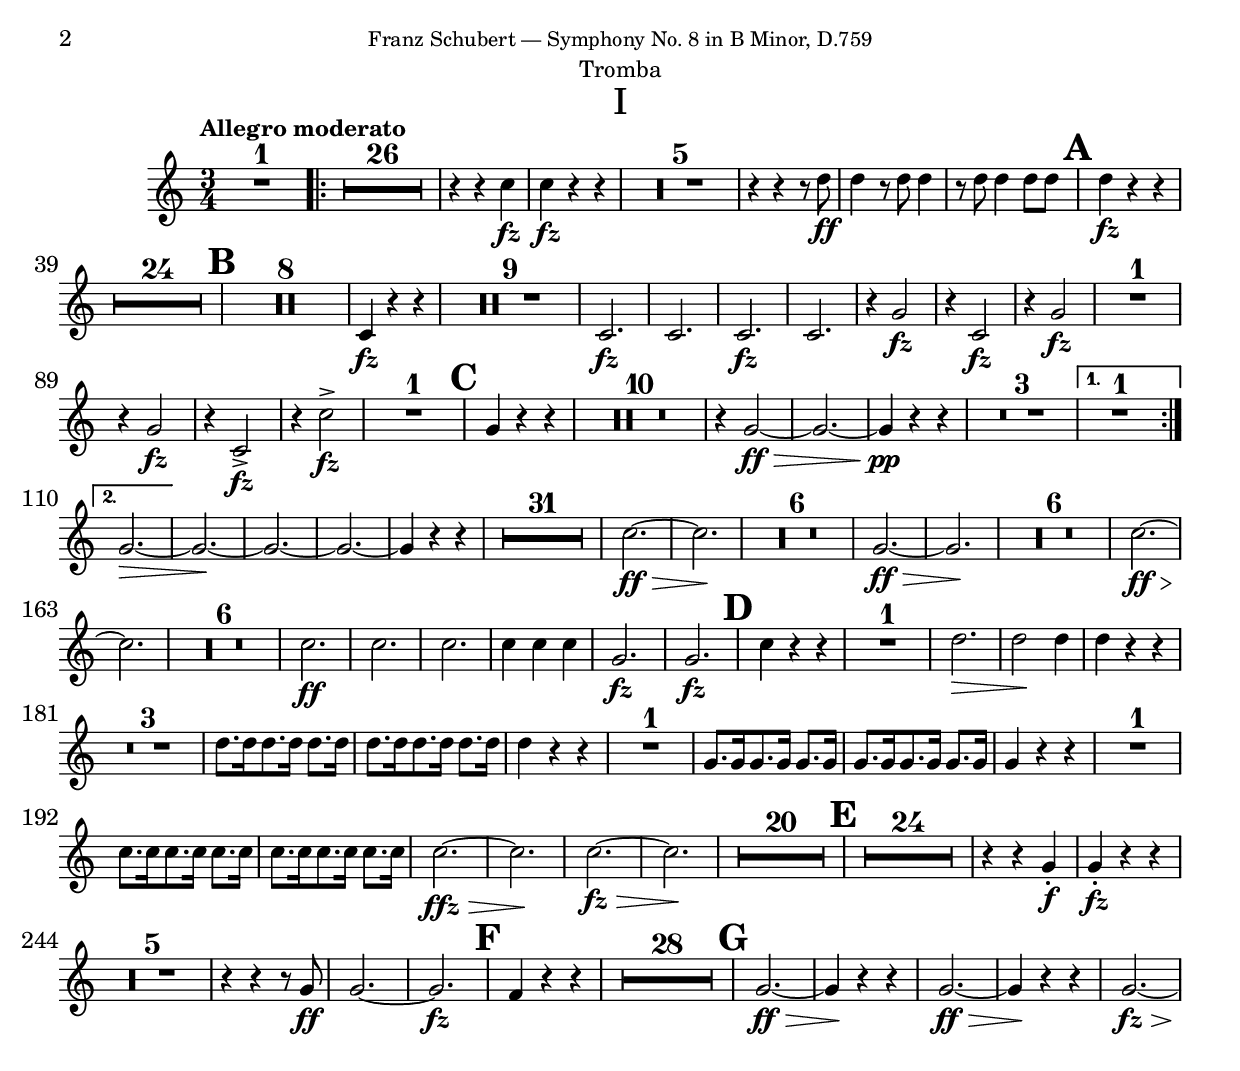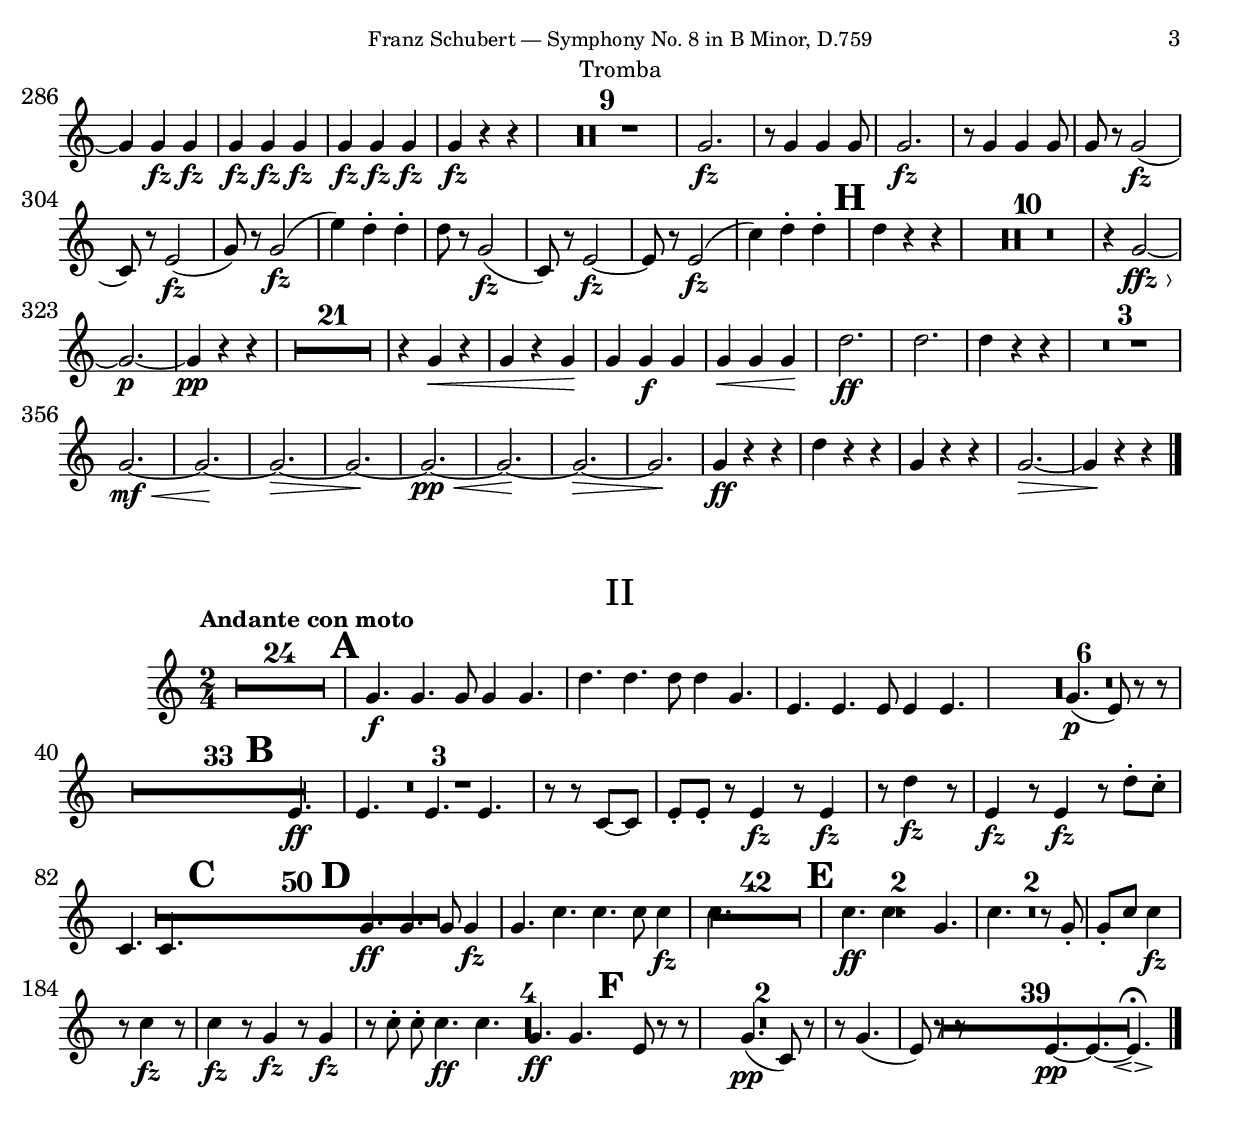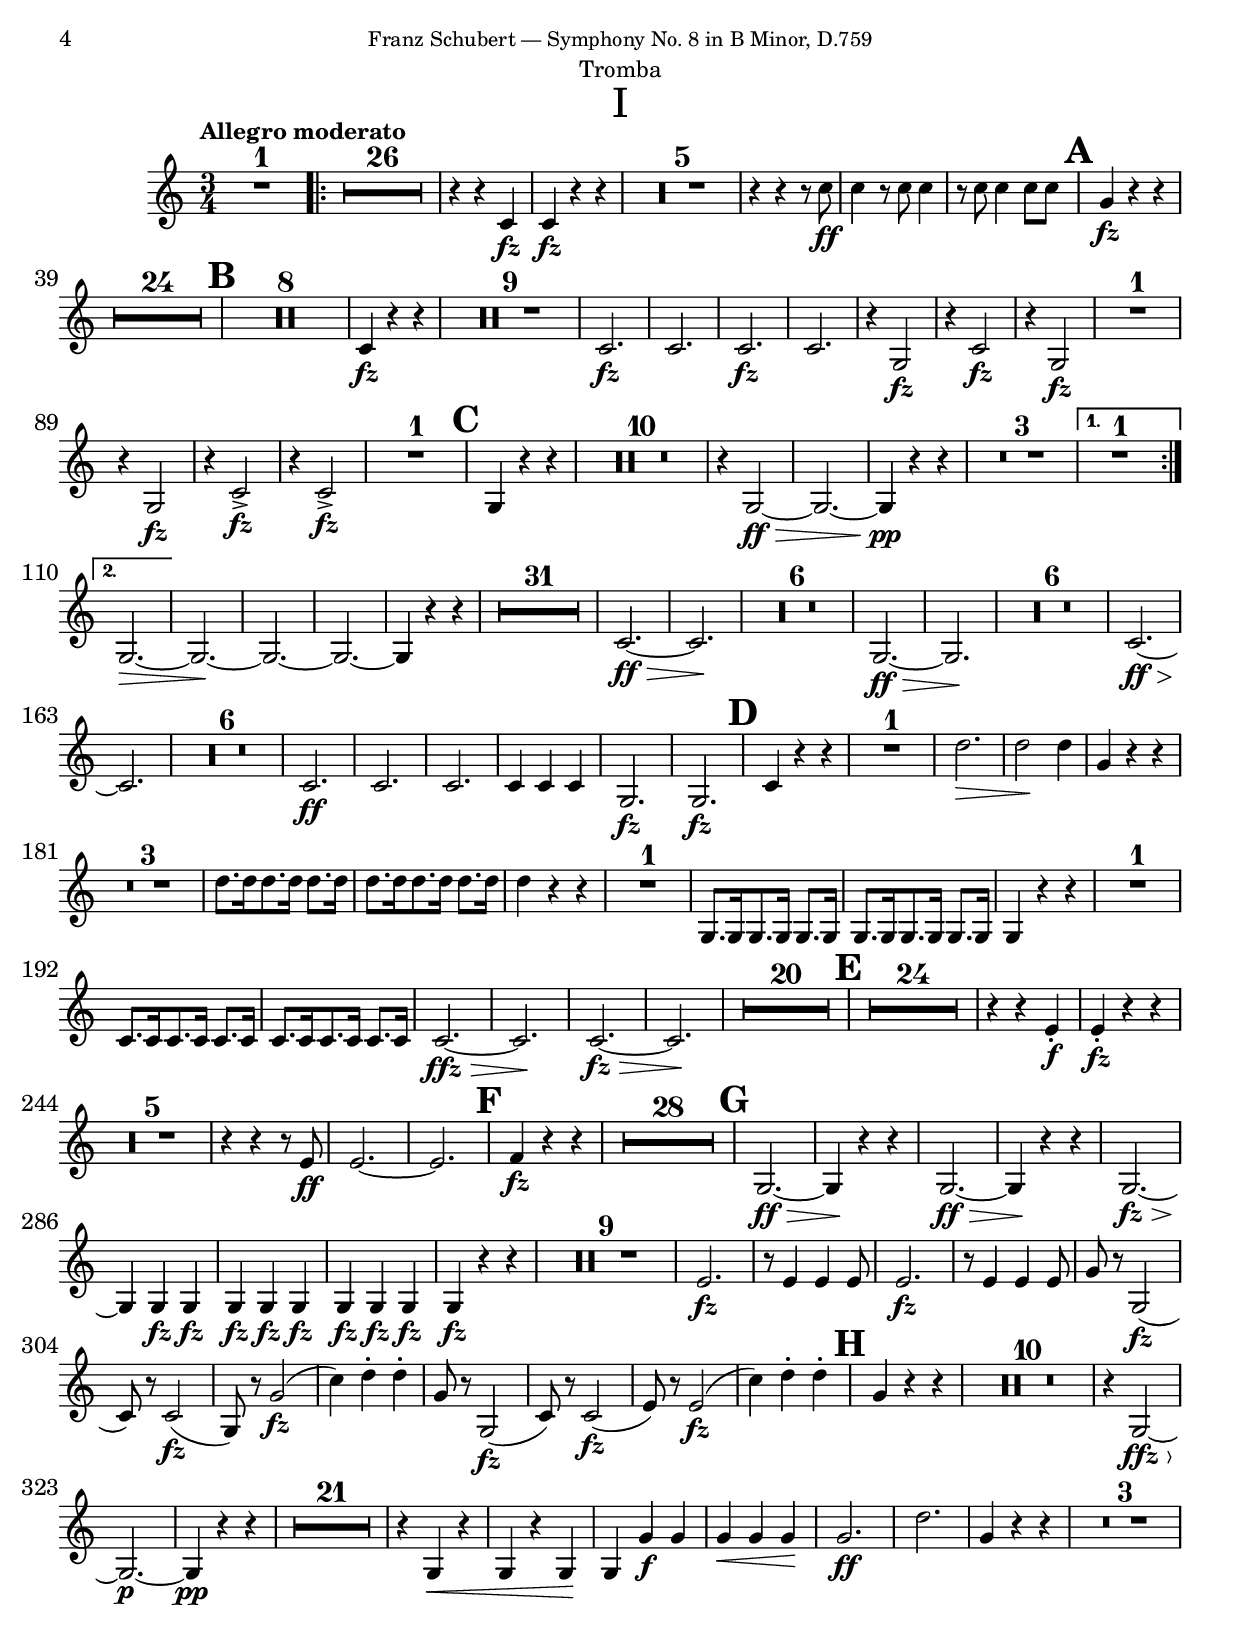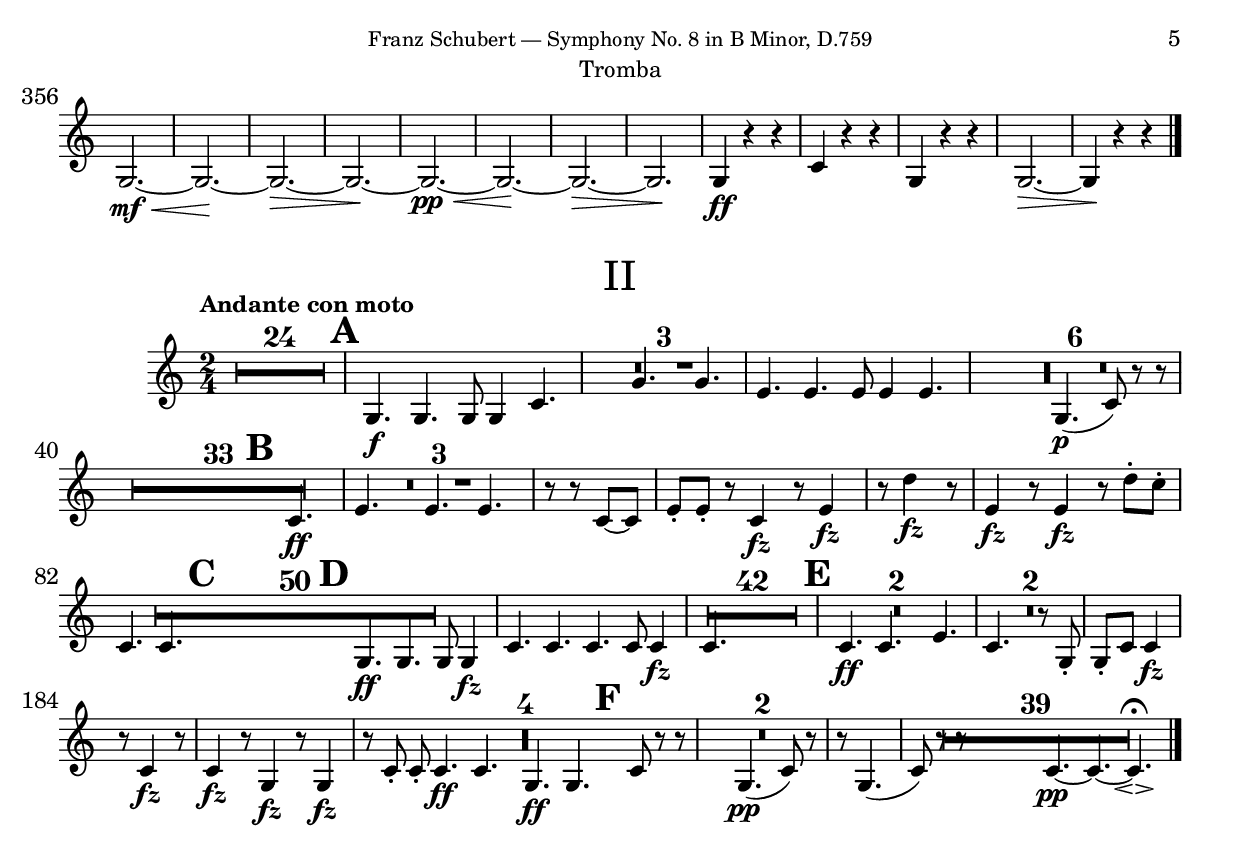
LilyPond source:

%###############################################################################
%#                                 H E A D E R                                 #
%###############################################################################
%
%  Composer           : Franz Schubert (1797 - 1828)
%  work               : Symphony No. 8 in B Minor, D.759
%  Source             : Franz Schubert's Werke, Serie I: Symphonien, No.8
%                       Leipzig Breitkopf & Härtel, 1885. Plate F.S. 8. 
%  Type of score      : Score for Trombe
%  Typesetter         : Sébastien MANEN
%  date of initiation : Sunday 12 February 2023, 19:55
%
%###############################################################################
%#                          I N C L U D E   F I L E S                          #
%###############################################################################
\version "2.22.1"
\include "./00-Common/Symph8_D759_Header.ily"
\include "./00-Common/Symph8_D759_PaperParts.ily"
%  work        : Schubert Symphony No. 8 in B minor, D.759
%  typesetter  : Sébastien MANEN
%  date        : Sunday 12 February 2023, 19:55
%###############################################################################
%#                           T I M E   S E C T I O N                           #
%###############################################################################
timeMvtI = {
	\time 3/4
}
timeMvtII = {
	\time 2/4
}


\include "./00-Common/Symph8_D759_LayoutParts.ily"
arco = \markup {\italic arco}
crescmarkup = \markup {\italic cresc.}
pizz = \markup {\italic pizz.}
dimmarkup = \markup {\italic dim.}
morendo = \markup {\italic {morendo}}
stacc = \markup {\italic stacc.}
becarre = \markup { \tiny \natural }
gp = \markup {G.P.}
decrescmarkup = \markup {\italic decresc.}

ffz = #(make-dynamic-script "ffz")
crescD = \tweak DynamicText.self-alignment-X #-0.5 \tweak DynamicText.font-size #1 #(make-dynamic-script (markup #:normal-text #:italic "cresc."))

un=^\markup {\tiny \number 1}
deux=^\markup {\tiny \number 2}
trois=^\markup {\tiny \number 3}
quatre=^\markup {\tiny \number 4}
cinq=^\markup {\tiny \number 5}
six=^\markup {\tiny \number 6}
sept=^\markup {\tiny \number 7}
huit=^\markup {\tiny \number 8}
neuf=^\markup {\tiny \number 9}
dix=^\markup {\tiny \number 10}
onze=^\markup {\tiny \number 11}

naturaltrillmark = \markup {
	\concat {
		\hspace #0.8
		\general-align #Y #CENTER {
			\musicglyph #"scripts.trill" 
			\hspace #0.45
			\teeny \natural 
		}
	}
}


mmrPos = #(define-music-function
	(position)
	(number?)
	#{
		\once \override MultiMeasureRest.staff-position = #(- position 2)
	#}
)

dynEO = #(define-music-function
	(offset)
	(pair?)
	#{
		\once \override DynamicText.extra-offset = #offset
		\once \override DynamicText.whiteout = ##t
		\once \override DynamicText.whiteout-style = #'outline
	#}
)

aIIEO = #(define-music-function
	(extraoffset)
	(pair?)
	#{
		\once \override CombineTextScript.extra-offset = #extraoffset
		\once \override CombineTextScript.whiteout = ##t
		\once \override CombineTextScript.whiteout-style = #'outline
	#}
)

aIIXoffset = #(define-music-function
	(offset)
	(number?)
	#{
		\once \override CombineTextScript.X-offset = #offset
	#}
)

markEO = #(define-music-function
	(offset)
	(pair?)
	#{
		\once \override TextScript.layer = #3
		\once \override TextScript.extra-offset = #offset
		\once \override TextScript.whiteout = ##t
		\once \override TextScript.whiteout-style = #'outline
	#}
)

noFlag = \once \omit Flag

stemOffset = #(define-music-function
	(offset)
	(number?)
	#{
		\once \offset length #offset Stem
	#}
)

beamOffset = #(define-music-function
	(position)
	(pair?)
	#{
		\once \offset positions #position Beam
	#}
)

hairpinShorten = #(define-music-function
	(shortLength)
	(pair?)
	#{
		\once \override Hairpin.shorten-pair = #shortLength
	#}
)

hairpinEO = #(define-music-function
	(offset)
	(pair?)
	#{
		\once \override Hairpin.extra-offset = #offset
		\once \override Hairpin.whiteout = ##t
		\once \override Hairpin.whiteout-style = #'outline
	#}
)

aIIOmit = \once \omit Voice.CombineTextScript

%%%%%%%%%%%%%%%%%%%%%%%%%%%%%%%%%%%%%%%%%%%%%%%%%%%%%%%%%%%%%%%%%%%%%%%%%%%%%%%%


%arpeggioPadding = #(define-music-function
%	(padding)
%	(number?)
%	#{
%		\once \override Voice.Arpeggio.padding = #padding
%	#}
%)

%beamGap = #(define-music-function
%	(gap)
%	(number?)
%	#{
%		\once \override Beam.auto-knee-gap = #gap
%	#}
%)


%beamLeftTwoRightOne = {
%	\set stemLeftBeamCount = #2
%	\set stemRightBeamCount = #1
%}

%beamLeftOneRightTwo = {
%	\set stemLeftBeamCount = #1
%	\set stemRightBeamCount = #2
%}

%setBeamTriple = { 
%	\set subdivideBeams = ##t
%	\set baseMoment = #(ly:make-moment 1/8)
%	\set beatStructure = 2,2,2
%}

%crescText = #(define-music-function
%	(cresctext)
%	(markup?)
%	#{
%		\once \set crescendoText = \markup {\italic { #cresctext } }
%		\once \set crescendoSpanner = #'text
%	#}
%)
%dimText = #(define-music-function
%	(cresctext)
%	(markup?)
%	#{
%		\once \set decrescendoText = \markup {\italic { #cresctext } }
%		\once \set decrescendoSpanner = #'text
%	#}
%)


%dynSpanYoffset = #(define-music-function
%	(offset)
%	(number?)
%	#{
%		\once \override DynamicTextSpanner.bound-details.right.Y = #offset
%	#}
%)


%InCueContext = {
%	\override Beam.beam-thickness = #0.30 % 0.30
%	\override StemTremolo.beam-thickness = #0.35 % 0.30
%	\override Beam.length-fraction = #0.67 % 0.8
%	\override Stem.length-fraction = #0.8 % 0.8
%%	\override Stem.length = #7
%%	\override Beam.length = #7
%	\set fontSize = #-3 %-3
%}

%OutCueContext = {
%	\revert Beam.beam-thickness
%	\revert StemTremolo.beam-thickness
%	\revert Beam.length-fraction
%	\revert Stem.length-fraction
%%	\override Stem.length = #7
%%	\override Beam.length = #7
%	\unset fontSize
%}


%mmrnDown = {
%	\once \override MultiMeasureRestNumber.direction = #-1 
%}

%mmrLength = #(define-music-function
%	(length)
%	(number?)
%	#{
%		\once \override MultiMeasureRest.space-increment = #length
%	#}
%)

%mmrMinLength = #(define-music-function
%	(length)
%	(number?)
%	#{
%		\once \override MultiMeasureRest.minimum-length = #length
%	#}
%)

%mmrCondens = \once \override MultiMeasureRest.springs-and-rods = #ly:spanner::set-spacing-rods 

%omitMMRN = \omit MultiMeasureRestNumber


%markXoffset = #(define-music-function
%	(offset)
%	(number?)
%	#{
%		\once \override Score.RehearsalMark.self-alignment-X = #(- offset)
%	#}
%)

%markYoffset = #(define-music-function
%	(offset)
%	(number?)
%	#{
%		\once \override Score.RehearsalMark.Y-offset = #offset
%	#}
%)

%noteShift = #(define-music-function
%	(shift)
%	(number?)
%	#{
%		\once \override NoteColumn.force-hshift = #shift
%	#}
%)

%no = {
%	\undo \omit MultiMeasureRestNumber
%}


%ni = {
%	\omit MultiMeasureRestNumber
%}

%ottavaShorten = #(define-music-function
%	(value)
%	(pair?)
%	#{
%		\once \override Staff.OttavaBracket.shorten-pair = #value
%	#}
%)

%setSextolet = {
%	\set subdivideBeams = ##t
%	\set baseMoment = #(ly:make-moment 1/8)
%	\set beatStructure = 2,2,2,2
%	\override TupletNumber.Y-offset = #-3
%	\override TupletNumber.avoid-slur = #'ignore
%}
%unsetSextolet = {
%	\set subdivideBeams = ##f
%	\revert TupletNumber.Y-offset
%	\revert TupletNumber.avoid-slur
%}


%textInSlur = {
%	%\once \override TextScript.outside-staff-priority = 0
%	\once \override TextScript.slur-padding = #0
%	\once \override TextScript.avoid-slur = #'around
%}

%textOsp = #(define-music-function
%	(prio)
%	(number?)
%	#{
%		\once \override TextScript.outside-staff-priority = #prio
%	#}
%)

%tempoDown = \once \override Score.MetronomeMark.direction = #-1 

%tempoXoffset = #(define-music-function
%	(offset)
%	(number?)
%	#{
%		\once \override Score.MetronomeMark.X-offset = #offset
%	#}
%)

%tempoExtraOffset = #(define-music-function
%	(offset)
%	(pair?)
%	#{
%		\once \override Score.MetronomeMark.extra-offset = #offset
%	#}
%)
%tempoEO = #(define-music-function
%	(offset)
%	(pair?)
%	#{
%		\once \override Score.MetronomeMark.extra-offset = #offset
%	#}
%)


%tupletOffset = #(define-music-function
%	(offset)
%	(number?)
%	#{
%		\once \override TupletNumber.Y-offset = #offset 
%	#}
%)

%tupletExtraOffset = #(define-music-function
%	(offset)
%	(pair?)
%	#{
%		\once \override TupletNumber.extra-offset = #offset 
%	#}
%)

%tupletAvoidSlur = \once \override TupletNumber.avoid-slur = #'ignore

%omitTupletNumber = \once \omit Voice.TupletNumber


%tremoloPosition = #(define-music-function
%	(position)
%	(number?)
%	#{
%		\once \override StemTremolo.Y-offset = #position
%	#}
%)

%trillSpanPadding = #(define-music-function
%	(padding)
%	(number?)
%	#{
%		\once \override TrillSpanner.bound-details.right.padding = #padding
%	#}
%)

%trillSpanCustom = #(define-music-function
%	(length markup)
%	(number? markup?)
%	% function to create a trill spanner with :
%	%	- specified length
%	%	- specified markup
%	#{
%		\once \override TrillSpanner.minimum-length = #length
%		\once \override TrillSpanner.springs-and-rods = #ly:spanner::set-spacing-rods
%		\once \override Score.TrillSpanner.bound-details.left.text = #markup
%	#}
%)

%trillSpanPadding = #(define-music-function
%	(padding)
%	(number?)
%	% function to create a trill spanner with :
%	%	- specified padding to avoid overlap
%	#{
%		\once \override TrillSpanner.bound-details.right.padding = #padding
%	#}
%)


%naturaltrill = \once \override TrillSpanner.bound-details.left.text = \markup {
%	\concat { 
%		\musicglyph #"scripts.trill" \translate #'(0.5 . 1.05) \tiny \natural 
%	}
%}
%flattrill = \once \override TrillSpanner.bound-details.left.text = \markup {
%	\concat { 
%		\musicglyph #"scripts.trill" \translate #'(0.6 . 0.52) \tiny \flat 
%	}
%}
%sharptrill = \once \override TrillSpanner.bound-details.left.text = \markup {
%	\concat { 
%		\musicglyph #"scripts.trill" \translate #'(0.5 . 1.05) \tiny \sharp  
%	}
%}

%trillflat = \markup { 
%	\general-align #X #CENTER 
%	\concat { 
%		\hspace #2.4 \musicglyph #"scripts.trill" 
%		\translate #'(0.5 . 0.49) \tiny \flat 
%	}
%}



%voltaShorten = #(define-music-function
%	(shortLength)
%	(pair?)
%	#{
%		\once \override Score.VoltaBracket.shorten-pair = #shortLength
%	#}
%)

%whiteoutRehearsalMark = {
%	\override Score.StaffSymbol.layer = #4
%	\override Score.RehearsalMark.layer = #3
%	\once \override Score.RehearsalMark.whiteout = ##t
%	%\once \override Score.RehearsalMark.whiteout-style = #'outline
%}


%whiteoutMarkup = {
%	\once \override Hairpin.layer = #4
%	\once \override TextScript.layer = #3
%	\once \override TextScript.whiteout = ##t
%	\once \override TextScript.whiteout-style = #'outline
%}

%whiteoutDynamic = {
%	\once \override DynamicText.whiteout = ##t
%	\once \override DynamicText.whiteout-style = #'outline
%}

%whiteoutMetronomeMark = {
%	\once \override Score.MetronomeMark.whiteout = ##t
%	\once \override Score.MetronomeMark.whiteout-style = #'outline
%}


%\include "./00-Common/Symph8_D759_NameStaff.ily"
%\include "./00-Common/Symph8_D759_NameGrandStaff.ily"
%\include "./00-Common/Symph8_D759_Format_Part01_Flauti.ily"
%  work        : Schubert Symphony No. 8 in B minor, D.759
%  typesetter  : Sébastien MANEN
%  date        : Sunday 12 February 2023, 19:55
%###############################################################################
%#                       T E M P I  C O N D U C T O R S                        #
%###############################################################################
tempiMvtI = {
	\tempo "Allegro moderato"
}
tempiMvtII = {
	\tempo "Andante con moto"
}
%###############################################################################
%#                            T E M P I   P A R T S                            #
%###############################################################################
tempiPartMvtI = {
	\tag #'(flautoI flautoII oboeI oboeII clarinettoI clarinettoII fagottoI
		fagottoII cornoI cornoII trombaI trombaII tromboneI tromboneII 
		tromboneIII timpani violinoI violinoII viola violoncello basso) {
		\tempo "Allegro moderato"
	}
}
tempiPartMvtII = {
	\tag #'(flautoI flautoII oboeI oboeII clarinettoI clarinettoII fagottoI
		fagottoII cornoI cornoII trombaI trombaII tromboneI tromboneII 
		tromboneIII timpani violinoI violinoII viola violoncello basso) {
		\tempo "Andante con moto"
	}
}


%  work        : Schubert Symphony No. 8 in B minor, D.759
%  typesetter  : Sébastien MANEN
%  date        : Sunday 12 February 2023, 19:55
%###############################################################################
%#                          M U S I C   S E C T I O N                          #
%###############################################################################
musicTrombaIMvtI = \relative c {
	\clef treble
	\key a \minor
	\transposition e
% mesures 1 à 5
	R2.
	\repeat volta 2 {
		R2.*26
% mesures 6 à 10
	
% mesures 11 à 15
	
% mesures 16 à 20
	
% mesures 21 à 25
	
% mesures 26 à 30
		
		
		r4 r c''\fz
		c\fz r r
		R2.*5
% mesures 31 à 35
		
		
		
		
		r4 r r8 d\ff
% mesures 36 à 40
		d4 r8 d d4
		r8 d d4 d8 d \mark \default
		d4\fz r r
		R2.*24
% mesures 41 à 45
	
% mesures 46 à 50
	
% mesures 51 à 55
	
% mesures 56 à 60
	
% mesures 61 à 65
		
		\mark \default
		R2.*8
% mesures 66 à 70
	
% mesures 71 à 75
		c,4\fz r r
		R2.*9
% mesures 76 à 80
	
% mesures 81 à 85
		c2.\fz
		c
		c\fz
		c
		r4 g'2\fz
% mesures 86 à 90
		r4 c,2\fz
		r4 g'2\fz
		R2.
		r4 g2\fz
		r4 c,2->\fz
% mesures 91 à 95
		r4 c'2->\fz
		R2. \mark \default
		g4 r r
		R2.*10
% mesures 96 à 100
	
% mesures 101 à 105
		
		
		
		r4 g2\ff\>~
		g2.~
% mesures 106 à 110
		g4\pp r r
		R2.*3
	}
	\alternative {
		{
			R2.
		}
		{
			g2.\>~
		}
	}
% mesures 111 à 115
	g~\!
	g~
	g~
	g4 r r
	R2.*31
% mesures 116 à 120
	
% mesures 121 à 125
	
% mesures 126 à 130
	
% mesures 131 à 135
	
% mesures 136 à 140
	
% mesures 141 à 145
	
% mesures 146 à 150
	c2.\ff\>~
	c\!
	R2.*6
	
	
% mesures 151 à 155
	
	
	
	g2.\ff\>~
	g\!
% mesures 156 à 160
	R2.*6
	
	
	
	
% mesures 161 à 165
	
	c2.\ff\>~
	c\!
	R2.*6
% mesures 166 à 170
	
	
	
	
	c2.\ff
% mesures 171 à 175
	c
	c
	c4 c c
	g2.\fz
	g\fz \mark \default
% mesures 176 à 180
	c4 r r
	R2.
	d2.\>
	d2\! d4
	d r r
% mesures 181 à 185
	R2.*3
	
	
	d8.[ d16 d8. d16] d8. d16
	d8.[ d16 d8. d16] d8. d16
% mesures 186 à 190
	d4 r r
	R2.
	g,8.[ g16 g8. g16] g8. g16
	g8.[ g16 g8. g16] g8. g16
	g4 r r
% mesures 191 à 195
	R2.
	c8.[ c16 c8. c16] c8. c16
	c8.[ c16 c8. c16] c8. c16
	c2.\ffz\>~
	c\!
% mesures 196 à 200
	c\fz\>~
	c\!
	R2.*20
% mesures 201 à 205
	
% mesures 206 à 210
	
% mesures 211 à 215
	
% mesures 216 à 220
	
	\mark \default
	R2.*24
% mesures 221 à 225
	
% mesures 226 à 230
	
% mesures 231 à 235
	
% mesures 236 à 240
	
% mesures 241 à 245
	
	r4 r g\f-.
	g-.\fz r r
	R2.*5
	
% mesures 246 à 250
	
	
	
	r4 r r8 g\ff
	g2.~
% mesures 251 à 255
	g\fz \mark \default
	f4 r r
	R2.*28
% mesures 256 à 260
	
% mesures 261 à 265
	
% mesures 266 à 270
	
% mesures 271 à 275
	
% mesures 276 à 280
	\mark \default
% mesures 281 à 285
	g2.\ff\>~
	g4\! r r
	g2.\ff\>~
	g4\! r r
	g2.\fz\>~
% mesures 286 à 290
	g4\! g\fz g\fz 
	g\fz g\fz g\fz 
	g\fz g\fz g\fz 
	g\fz  r r
	R2.*9
% mesures 291 à 295
	
% mesures 296 à 300
	
	
	
	g2.\fz
	r8 g4 g g8
% mesures 301 à 305
	g2.\fz
	r8 g4 g g8
	g r g2(\fz
	c,8) r e2(\fz
	g8) r g2(\fz
% mesures 306 à 310
	e'4) d-. d-.
	d8 r g,2(\fz
	c,8) r e2~\fz
	e8 r e2(\fz
	c'4) d-. d-. \mark \default
% mesures 311 à 315
	d r r
	R2.*10
% mesures 316 à 320
	
% mesures 321 à 325
	
	r4 g,2\ffz\>~
	g2.\p~
	g4\pp r r
	R2.*21
% mesures 326 à 330
	
% mesures 331 à 335
	
% mesures 336 à 340
	
% mesures 341 à 345
	
% mesures 346 à 350
	r4 g\< r
	g r g\!
	g g\f g
	g\< g g\!
	d'2.\ff
% mesures 351 à 355
	d
	d4 r r
	R2.*3
	
	
% mesures 356 à 360
	g,2.\mf\<~
	g~\!
	g\>~
	g~\!
	g\pp\<~
% mesures 361 à 365
	g~\!
	g\>~
	g\!
	g4\ff r r
	d' r r
% mesures 366 à 368
	g, r r
	g2.~\>
	g4\! r r \bar "|."
}

%  work        : Schubert Symphony No. 8 in B minor, D.759
%  typesetter  : Sébastien MANEN
%  date        : Sunday 12 February 2023, 19:55
%###############################################################################
%#                          M U S I C   S E C T I O N                          #
%###############################################################################
musicTrombaIIMvtI = \relative c {
	\clef treble
	\key a \minor
	\transposition e
% mesures 1 à 5
	R2.
	\repeat volta 2 {
		R2.*26
% mesures 6 à 10
	
% mesures 11 à 15
	
% mesures 16 à 20
	
% mesures 21 à 25
	
% mesures 26 à 30
		
		
		r4 r c'\fz
		c\fz r r
		R2.*5
% mesures 31 à 35
		
		
		
		
		r4 r r8 c'\ff
% mesures 36 à 40
		c4 r8 c c4
		r8 c c4 c8 c \mark \default
		g4\fz r r
		R2.*24
% mesures 41 à 45
	
% mesures 46 à 50
	
% mesures 51 à 55
	
% mesures 56 à 60
	
% mesures 61 à 65
		
		\mark \default
		R2.*8
% mesures 66 à 70
	
% mesures 71 à 75
		c,4\fz r r
		R2.*9
% mesures 76 à 80
	
% mesures 81 à 85
		c2.\fz
		c
		c\fz
		c
		r4 g2\fz
% mesures 86 à 90
		r4 c2\fz
		r4 g2\fz
		R2.
		r4 g2\fz
		r4 c2->\fz
% mesures 91 à 95
		r4 c2->\fz
		R2. \mark \default
		g4 r r
		R2.*10
% mesures 96 à 100
	
% mesures 101 à 105
		
		
		
		r4 g2\ff\>~
		g2.~
% mesures 106 à 110
		g4\pp r r
		R2.*3
	}
	\alternative {
		{
			R2.
		}
		{
			g2.\>~
		}
	}
% mesures 111 à 115
	g~\!
	g~
	g~
	g4 r r
	R2.*31
% mesures 116 à 120
	
% mesures 121 à 125
	
% mesures 126 à 130
	
% mesures 131 à 135
	
% mesures 136 à 140
	
% mesures 141 à 145
	
% mesures 146 à 150
	c2.\ff\>~
	c\!
	R2.*6
	
	
% mesures 151 à 155
	
	
	
	g2.\ff\>~
	g\!
% mesures 156 à 160
	R2.*6
	
	
	
	
% mesures 161 à 165
	
	c2.\ff\>~
	c\!
	R2.*6
% mesures 166 à 170
	
	
	
	
	c2.\ff
% mesures 171 à 175
	c
	c
	c4 c c
	g2.\fz
	g\fz \mark \default
% mesures 176 à 180
	c4 r r
	R2.
	d'2.\>
	d2\! d4
	g, r r
% mesures 181 à 185
	R2.*3
	
	
	d'8.[ d16 d8. d16] d8. d16
	d8.[ d16 d8. d16] d8. d16
% mesures 186 à 190
	d4 r r
	R2.
	g,,8.[ g16 g8. g16] g8. g16
	g8.[ g16 g8. g16] g8. g16
	g4 r r
% mesures 191 à 195
	R2.
	c8.[ c16 c8. c16] c8. c16
	c8.[ c16 c8. c16] c8. c16
	c2.\ffz\>~
	c\!
% mesures 196 à 200
	c\fz\>~
	c\!
	R2.*20
% mesures 201 à 205
	
% mesures 206 à 210
	
% mesures 211 à 215
	
% mesures 216 à 220
	
	\mark \default
	R2.*24
% mesures 221 à 225
	
% mesures 226 à 230
	
% mesures 231 à 235
	
% mesures 236 à 240
	
% mesures 241 à 245
	
	r4 r e\f-.
	e-.\fz r r
	R2.*5
	
% mesures 246 à 250
	
	
	
	r4 r r8 e\ff
	e2.~
% mesures 251 à 255
	e \mark \default
	f4\fz r r
	R2.*28
% mesures 256 à 260
	
% mesures 261 à 265
	
% mesures 266 à 270
	
% mesures 271 à 275
	
% mesures 276 à 280
	\mark \default
% mesures 281 à 285
	g,2.\ff\>~
	g4\! r r
	g2.\ff\>~
	g4\! r r
	g2.\fz\>~
% mesures 286 à 290
	g4\! g\fz g\fz 
	g\fz g\fz g\fz 
	g\fz g\fz g\fz 
	g\fz  r r
	R2.*9
% mesures 291 à 295
	
% mesures 296 à 300
	
	
	
	e'2.\fz
	r8 e4 e e8
% mesures 301 à 305
	e2.\fz
	r8 e4 e e8
	g r g,2(\fz
	c8) r c2(\fz
	g8) r g'2(\fz
% mesures 306 à 310
	c4) d-. d-.
	g,8 r g,2\fz(
	c8) r c2\fz(
	e8) r e2(\fz
	c'4) d-. d-. \mark \default
% mesures 311 à 315
	g, r r
	R2.*10
% mesures 316 à 320
	
% mesures 321 à 325
	
	r4 g,2\ffz\>~
	g2.\p~
	g4\pp r r
	R2.*21
% mesures 326 à 330
	
% mesures 331 à 335
	
% mesures 336 à 340
	
% mesures 341 à 345
	
% mesures 346 à 350
	r4 g\< r
	g r g\!
	g g'\f g
	g\< g g\!
	g2.\ff
% mesures 351 à 355
	d'
	g,4 r r
	R2.*3
	
	
% mesures 356 à 360
	g,2.\mf\<~
	g~\!
	g\>~
	g~\!
	g\pp\<~
% mesures 361 à 365
	g~\!
	g\>~
	g\!
	g4\ff r r
	c r r
% mesures 366 à 368
	g r r
	g2.~\>
	g4\! r r \bar "|."
}

%  work        : Schubert Symphony No. 8 in B minor, D.759
%  typesetter  : Sébastien MANEN
%  date        : Sunday 12 February 2023, 19:55
%###############################################################################
%#                          M U S I C   S E C T I O N                          #
%###############################################################################
musicTrombaIMvtII = \relative c'' {
	\clef treble
	\key c \major
	\transposition e
% mesures 1 à 5
	R4.*32
% mesures 6 à 10
	
% mesures 11 à 15
	
% mesures 16 à 20
	
% mesures 21 à 25
	
% mesures 26 à 30
	
% mesures 31 à 35
	
	\mark \default
	g4.\f
	g
	g8 g4
% mesures 36 à 40
	g4. 
	d' 
	d
	d8 d4 
	g,4.
% mesures 41 à 45
	e
	e
	e8 e4
	e4.
	R4.*6
% mesures 46 à 50
	
% mesures 51 à 55
	g4.(\p
	e8) r r
	R4.*43
% mesures 56 à 60
	
% mesures 61 à 65
	
% mesures 66 à 70
	
% mesures 71 à 75
	
% mesures 76 à 80
	
% mesures 81 à 85
	
% mesures 86 à 90
	
% mesures 91 à 95
	
	
	
	
	\mark \default
% mesures 96 à 100
	e4.\ff
	e 
	R4.
	e
	e
% mesures 101 à 105
	r8 r c~
	c e-. e-. 
	r e4\fz
	r8 e4\fz
	r8 d'4\fz
% mesures 106 à 110
	r8 e,4\fz
	r8 e4\fz
	r8 d'-. c-.
	c,4.
	c \mark \default
% mesures 111 à 115
	R4.*63
% mesures 116 à 120
	
% mesures 121 à 125
	
% mesures 126 à 130
	
% mesures 131 à 135
	
% mesures 136 à 140
	
% mesures 141 à 145
	
% mesures 146 à 150
	
% mesures 151 à 155
	
% mesures 156 à 160
	
% mesures 161 à 165
	
% mesures 166 à 170
	
% mesures 171 à 175
	
	
	\mark \default
	g'4.\ff
	g
% mesures 176 à 180
	g8 g4\fz
	g4.
	c
	c
	c8 c4\fz
% mesures 181 à 185
	c4.
	R4.*55
% mesures 186 à 190
	
% mesures 191 à 195
	
% mesures 196 à 200
	
% mesures 201 à 205
	
% mesures 206 à 210
	
% mesures 211 à 215
	
% mesures 216 à 220
	
% mesures 221 à 225
	
% mesures 226 à 230
	
% mesures 231 à 235
	
% mesures 236 à 240
	\mark \default
	c4.\ff
	c
	R4.
	g
% mesures 241 à 245
	c
	R4.
	r8 g-. g-.
	c8 c4\fz
	r8 c4\fz
% mesures 246 à 250
	r8 c4\fz
	r8 g4\fz
	r8 g4\fz
	r8 c-. c-.
	c4.\ff
% mesures 251 à 255
	c
	R4.*2
	
	g4.\ff
	g \mark \default
% mesures 256 à 260
	e8 r r
	R4.
	g4.\pp(
	c,8) r r
	g'4.(
% mesures 261 à 265
	e8) r r
	R4.*48
% mesures 266 à 270
	
% mesures 271 à 275
	
% mesures 276 à 280
	
% mesures 281 à 285
	
% mesures 286 à 290
	
% mesures 291 à 295
	
% mesures 296 à 300
	
% mesures 301 à 305
	
% mesures 306 à 310
	
	
	
	
	e4.\pp~
% mesures 311 à 312
	e~
	e\fermata\espressivo \bar "|."
}

%  work        : Schubert Symphony No. 8 in B minor, D.759
%  typesetter  : Sébastien MANEN
%  date        : Sunday 12 February 2023, 19:55
%###############################################################################
%#                          M U S I C   S E C T I O N                          #
%###############################################################################
musicTrombaIIMvtII = \relative c' {
	\clef treble
	\key c \major
	\transposition e
% mesures 1 à 5
	R4.*32
% mesures 6 à 10
	
% mesures 11 à 15
	
% mesures 16 à 20
	
% mesures 21 à 25
	
% mesures 26 à 30
	
% mesures 31 à 35
	
	\mark \default
	g4.\f
	g
	g8 g4
% mesures 36 à 40
	c4.
	R4.
	g'
	R4.
	g4.
% mesures 41 à 45
	e
	e
	e8 e4
	e4.
	R4.*6
% mesures 46 à 50
	
% mesures 51 à 55
	g,4.(\p
	c8) r r
	R4.*43
% mesures 56 à 60
	
% mesures 61 à 65
	
% mesures 66 à 70
	
% mesures 71 à 75
	
% mesures 76 à 80
	
% mesures 81 à 85
	
% mesures 86 à 90
	
% mesures 91 à 95
	
	
	
	
	\mark \default
% mesures 96 à 100
	c4.\ff
	e
	R4.
	e
	e
% mesures 101 à 105
	r8 r c~
	c e-. e-.
	r c4\fz
	r8 e4\fz
	r8 d'4\fz
% mesures 106 à 110
	r8 e,4\fz
	r8 e4\fz
	r8 d'-. c-.
	c,4.
	c \mark \default
% mesures 111 à 115
	R4.*63
% mesures 116 à 120
	
% mesures 121 à 125
	
% mesures 126 à 130
	
% mesures 131 à 135
	
% mesures 136 à 140
	
% mesures 141 à 145
	
% mesures 146 à 150
	
% mesures 151 à 155
	
% mesures 156 à 160
	
% mesures 161 à 165
	
% mesures 166 à 170
	
% mesures 171 à 175
	
	
	\mark \default
	g4.\ff
	g
% mesures 176 à 180
	g8 g4\fz
	c4.
	c
	c
	c8 c4\fz
% mesures 181 à 185
	c4.
	R4.*55
% mesures 186 à 190
	
% mesures 191 à 195
	
% mesures 196 à 200
	
% mesures 201 à 205
	
% mesures 206 à 210
	
% mesures 211 à 215
	
% mesures 216 à 220
	
% mesures 221 à 225
	
% mesures 226 à 230
	
% mesures 231 à 235
	
% mesures 236 à 240
	\mark \default
	c4.\ff
	c
	R4.
	e
% mesures 241 à 245
	c
	R4.
	r8 g-. g-.
	c8 c4\fz
	r8 c4\fz
% mesures 246 à 250
	r8 c4\fz
	r8 g4\fz
	r8 g4\fz
	r8 c-. c-.
	c4.\ff
% mesures 251 à 255
	c
	R4.*2
	
	g4.\ff
	g \mark \default
% mesures 256 à 260
	c8 r r
	R4.
	g4.\pp(
	c8) r r
	g4.(
% mesures 261 à 265
	c8) r r
	R4.*48
% mesures 266 à 270
	
% mesures 271 à 275
	
% mesures 276 à 280
	
% mesures 281 à 285
	
% mesures 286 à 290
	
% mesures 291 à 295
	
% mesures 296 à 300
	
% mesures 301 à 305
	
% mesures 306 à 310
	
	
	
	
	c4.\pp~
% mesures 311 à 312
	c~
	c\fermata\espressivo \bar "|."
}

%###############################################################################
%#                          S C O R E   S E C T I O N                          #
%###############################################################################
\book{
	\header {
		subtitle = \markup { 
			\abs-fontsize #12 \sans
			\center-column {
				"Part for Tromba"
			}
		}
		subsubtitle = \markup { 
			"Franz Schubert — Symphony No. 8 in B Minor, D.759"
		}
		instrument = \markup {
			"Tromba"
		}
	}
	\score {
		\new Staff <<
%			\new Voice {
%				\fluteIFormattingMvtI
%			}
			\new Voice {
				\keepWithTag #'(trombaI) \tempiPartMvtI
			}
			\new Voice {
				\timeMvtI \musicTrombaIMvtI
			}
		>>
		\header {
			breakbefore = ##t
			piece = \markup {
				\fill-line {
					\fontsize #4
					I
				}
			}
		}
		\layout {
			\layoutPart
		}
	}
	\score {
		\new Staff <<
%			\new Voice {
%				\fluteIFormattingMvtII
%			}
			\new Voice {
				\keepWithTag #'(trombaI) \tempiPartMvtII
			}
			\new Voice {
				\timeMvtII \musicTrombaIMvtII
			}
		>>
		\header {
			breakbefore = ##f
			piece = \markup {
				\fill-line {
					\fontsize #4
					II
				}
			}
		}
		\layout {
			\layoutPart
		}
	}
	\score {
		\new Staff <<
%			\new Voice {
%				\fluteIIFormattingMvtI
%			}
			\new Voice {
				\keepWithTag #'(trombaII) \tempiPartMvtI
			}
			\new Voice {
				\timeMvtI \musicTrombaIIMvtI 
			}
		>>
		\header {
			breakbefore = ##t
			piece = \markup {
				\fill-line {
					\fontsize #5
					I
				}
			}
		}
		\layout {
			\layoutPart
		}
	}
	\score {
		\new Staff <<
%			\new Voice {
%				\fluteIIFormattingMvtII
%			}
			\new Voice {
				\keepWithTag #'(trombaII) \tempiPartMvtII
			}
			\new Voice {
				\timeMvtII \musicTrombaIIMvtII 
			}
		>>
		\header {
			breakbefore = ##f
			piece = \markup {
				\fill-line {
					\fontsize #5
					II
				}
			}
		}
		\layout {
			\layoutPart
		}
	}
}
